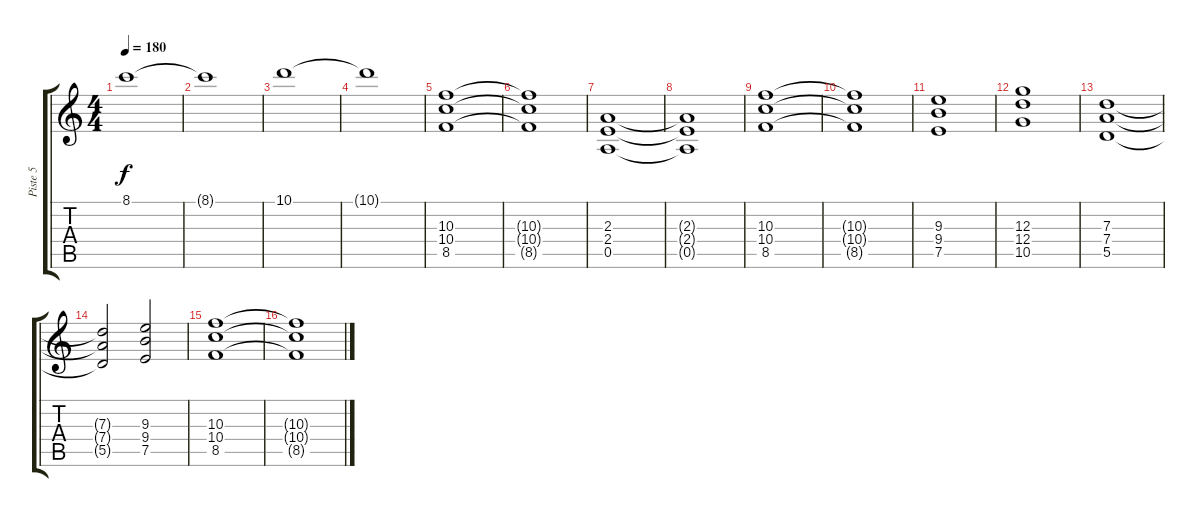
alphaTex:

\track ("Piste 5" "Piste 5") {instrument distortionguitar}
\staff {score tabs}
\tuning (E4 B3 G3 D3 A2 E2) {hide}
\ts (4 4)
\tempo 180
\clef g2
\ks c
8.1.1{dy f} |
8.1{t}.1 |
10.1.1 |
10.1{t}.1 |
(10.3 10.4 8.5).1 |
(10.3{t} 10.4{t} 8.5{t}).1 |
(2.3 2.4 0.5).1 |
(2.3{t} 2.4{t} 0.5{t}).1 |
(10.3 10.4 8.5).1 |
(10.3{t} 10.4{t} 8.5{t}).1 |
(9.3 9.4 7.5).1 |
(12.3 12.4 10.5).1 |
(7.3 7.4 5.5).1 |
(7.3{t} 7.4{t} 5.5{t}).2 (9.3 9.4 7.5).2 |
(10.3 10.4 8.5).1 |
(10.3{t} 10.4{t} 8.5{t}).1
